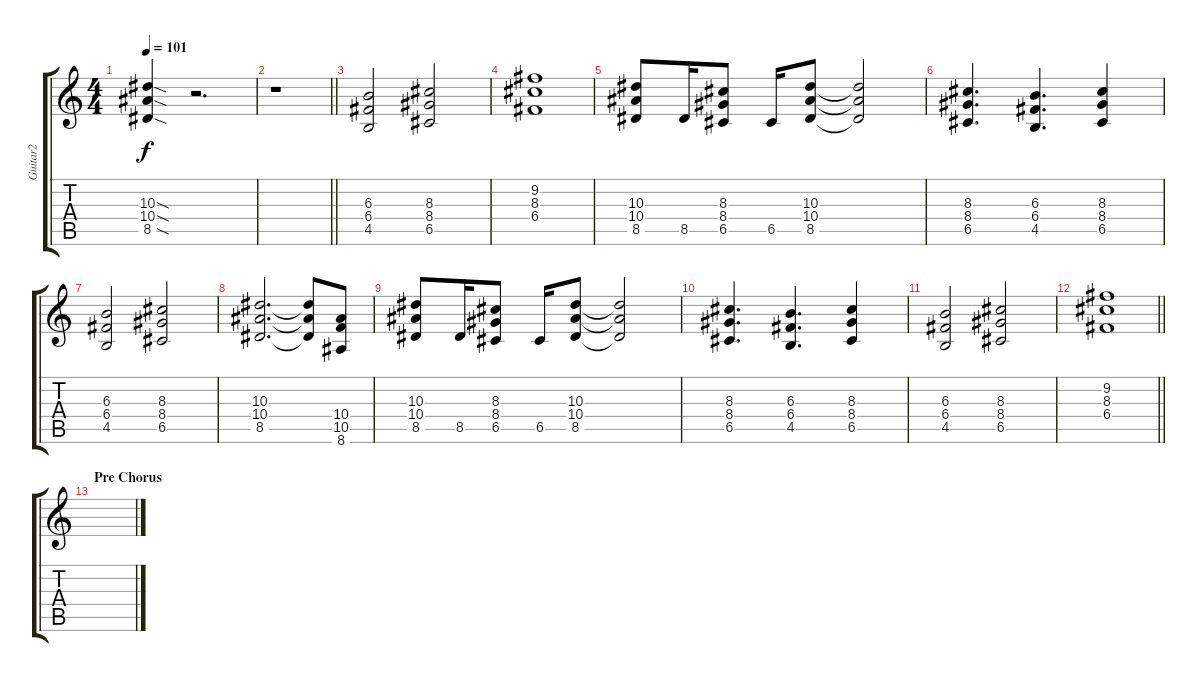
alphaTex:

\track ("Guitar2" "Guitar2") {instrument distortionguitar}
\staff {score tabs}
\tuning (D4 A3 F3 C3 G2 D2) {hide}
\ts (4 4)
\tempo 101
\clef g2
\ks c
(10.3{sod} 10.4{sod} 8.5{sod}).4{dy f} r.2{d} |
\barLineRight lightlight
r.1 |
(6.3 6.4 4.5).2 (8.3 8.4 6.5).2 |
(9.2 8.3 6.4).1 |
(10.3 10.4 8.5).8 8.5.16 (8.3 8.4 6.5).8 6.5.16 (10.3 10.4 8.5).8 (10.3{t} 10.4{t} 8.5{t}).2 |
(8.3 8.4 6.5).4{d} (6.3 6.4 4.5).4{d} (8.3 8.4 6.5).4 |
(6.3 6.4 4.5).2 (8.3 8.4 6.5).2 |
(10.3 10.4 8.5).2{d} (10.3{t} 10.4{t} 8.5{t}).8 (10.4 10.5 8.6).8 |
(10.3 10.4 8.5).8 8.5.16 (8.3 8.4 6.5).8 6.5.16 (10.3 10.4 8.5).8 (10.3{t} 10.4{t} 8.5{t}).2 |
(8.3 8.4 6.5).4{d} (6.3 6.4 4.5).4{d} (8.3 8.4 6.5).4 |
(6.3 6.4 4.5).2 (8.3 8.4 6.5).2 |
\barLineRight lightlight
(9.2 8.3 6.4).1 |
\section ("" "Pre Chorus")
